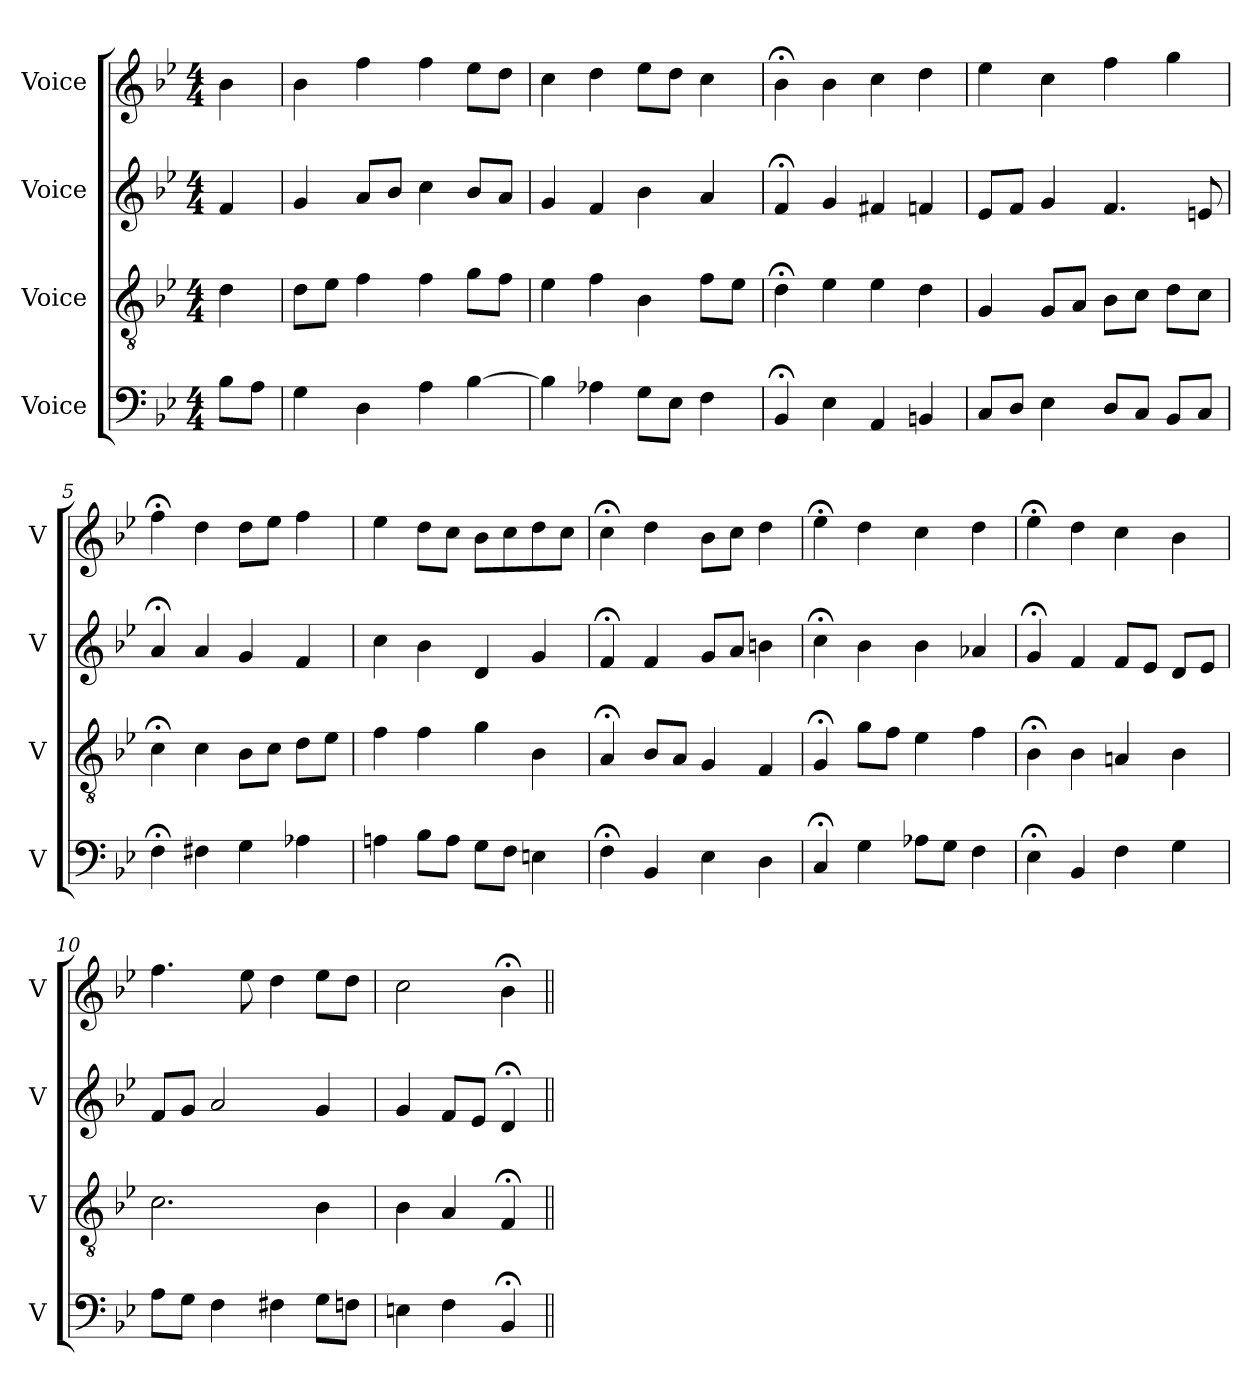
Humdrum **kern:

**kern	**kern	**kern	**kern
*part4	*part3	*part2	*part1
*staff4	*staff3	*staff2	*staff1
*I"Voice	*I"Voice	*I"Voice	*I"Voice
*I'V	*I'V	*I'V	*I'V
*clefF4	*clefGv2	*clefG2	*clefG2
*k[b-e-]	*k[b-e-]	*k[b-e-]	*k[b-e-]
*M4/4	*M4/4	*M4/4	*M4/4
=	=	=	=
8B-\L	4d\	4f/	4b-\
8A\J	.	.	.
=1	=1	=1	=1
4G\	8d\L	4g/	4b-\
.	8e-\J	.	.
4D\	4f\	8a/L	4ff\
.	.	8b-/J	.
4A\	4f\	4cc\	4ff\
[4B-\	8g\L	8b-/L	8ee-\L
.	8f\J	8a/J	8dd\J
=2	=2	=2	=2
4B-\]	4e-\	4g/	4cc\
4A-X\	4f\	4f/	4dd\
8G\L	4B-\	4b-\	8ee-\L
8E-\J	.	.	8dd\J
4F\	8f\L	4a/	4cc\
.	8e-\J	.	.
=3	=3	=3	=3
4BB-;</	4d;<\	4f;</	4b-;<\
4E-\	4e-\	4g/	4b-\
4AA/	4e-\	4f#X/	4cc\
4BBn/	4d\	4fn/	4dd\
=4	=4	=4	=4
8C/L	4G/	8e-/L	4ee-\
8D/J	.	8f/J	.
4E-\	8G/L	4g/	4cc\
.	8A/J	.	.
8D/L	8B-\L	4.f/	4ff\
8C/J	8c\J	.	.
8BB-/L	8d\L	.	4gg\
8C/J	8c\J	8en/	.
=5	=5	=5	=5
4F;<\	4c;<\	4a;</	4ff;<\
4F#X\	4c\	4a/	4dd\
4G\	8B-\L	4g/	8dd\L
.	8c\J	.	8ee-\J
4A-X\	8d\L	4f/	4ff\
.	8e-\J	.	.
!!LO:LB:g=z
=6	=6	=6	=6
4An\	4f\	4cc\	4ee-\
8B-\L	4f\	4b-\	8dd\L
8A\J	.	.	8cc\J
8G\L	4g\	4d/	8b-\L
8F\J	.	.	8cc\
4En\	4B-\	4g/	8dd\
.	.	.	8cc\J
=7	=7	=7	=7
4F;<\	4A;</	4f;</	4cc;<\
4BB-/	8B-/L	4f/	4dd\
.	8A/J	.	.
4E-\	4G/	8g/L	8b-\L
.	.	8a/J	8cc\J
4D\	4F/	4bn\	4dd\
=8	=8	=8	=8
4C;</	4G;</	4cc;<\	4ee-;<\
4G\	8g\L	4b-\	4dd\
.	8f\J	.	.
8A-X\L	4e-\	4b-\	4cc\
8G\J	.	.	.
4F\	4f\	4a-X/	4dd\
=9	=9	=9	=9
4E-;<\	4B-;<\	4g;</	4ee-;<\
4BB-/	4B-\	4f/	4dd\
4F\	4An/	8f/L	4cc\
.	.	8e-/J	.
4G\	4B-\	8d/L	4b-\
.	.	8e-/J	.
=10	=10	=10	=10
8A\L	2.c\	8f/L	4.ff\
8G\J	.	8g/J	.
4F\	.	2a/	.
.	.	.	8ee-\
4F#X\	.	.	4dd\
8G\L	4B-\	4g/	8ee-\L
8Fn\J	.	.	8dd\J
=11	=11	=11	=11
4En\	4B-\	4g/	2cc\
4F\	4A/	8f/L	.
.	.	8e-/J	.
4BB-;</	4F;</	4d;</	4b-;<\
=||	=||	=||	=||
*-	*-	*-	*-
